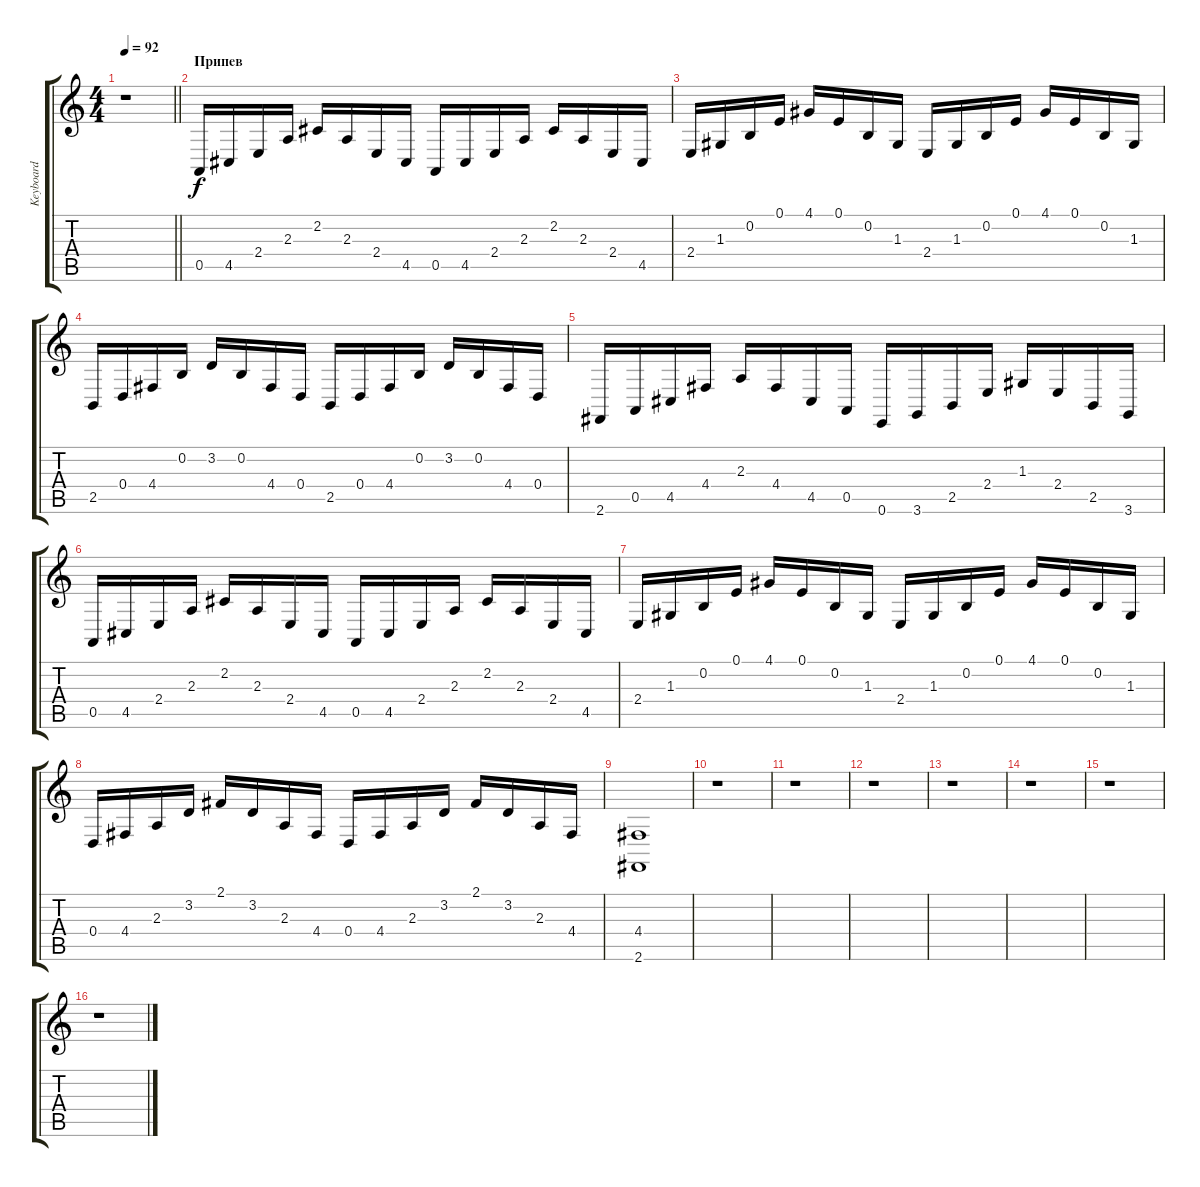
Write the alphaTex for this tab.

\track ("Keyboard" "Keyboard") {instrument acousticgrandpiano}
\staff {score tabs}
\tuning (E4 B3 G3 D3 A2 E2) {hide}
\ts (4 4)
\tempo 92
\clef g2
\barLineRight lightlight
\ks c
r.1{dy f} |
\section ("" "Припев")
0.5.16 4.5.16 2.4.16 2.3.16 2.2.16 2.3.16 2.4.16 4.5.16 0.5.16 4.5.16 2.4.16 2.3.16 2.2.16 2.3.16 2.4.16 4.5.16 |
2.4.16 1.3.16 0.2.16 0.1.16 4.1.16 0.1.16 0.2.16 1.3.16 2.4.16 1.3.16 0.2.16 0.1.16 4.1.16 0.1.16 0.2.16 1.3.16 |
2.5.16 0.4.16 4.4.16 0.2.16 3.2.16 0.2.16 4.4.16 0.4.16 2.5.16 0.4.16 4.4.16 0.2.16 3.2.16 0.2.16 4.4.16 0.4.16 |
2.6.16 0.5.16 4.5.16 4.4.16 2.3.16 4.4.16 4.5.16 0.5.16 0.6.16 3.6.16 2.5.16 2.4.16 1.3.16 2.4.16 2.5.16 3.6.16 |
0.5.16 4.5.16 2.4.16 2.3.16 2.2.16 2.3.16 2.4.16 4.5.16 0.5.16 4.5.16 2.4.16 2.3.16 2.2.16 2.3.16 2.4.16 4.5.16 |
2.4.16 1.3.16 0.2.16 0.1.16 4.1.16 0.1.16 0.2.16 1.3.16 2.4.16 1.3.16 0.2.16 0.1.16 4.1.16 0.1.16 0.2.16 1.3.16 |
0.4.16 4.4.16 2.3.16 3.2.16 2.1.16 3.2.16 2.3.16 4.4.16 0.4.16 4.4.16 2.3.16 3.2.16 2.1.16 3.2.16 2.3.16 4.4.16 |
(4.4 2.6).1 |
r.1 |
r.1 |
r.1 |
r.1 |
r.1 |
r.1 |
r.1
